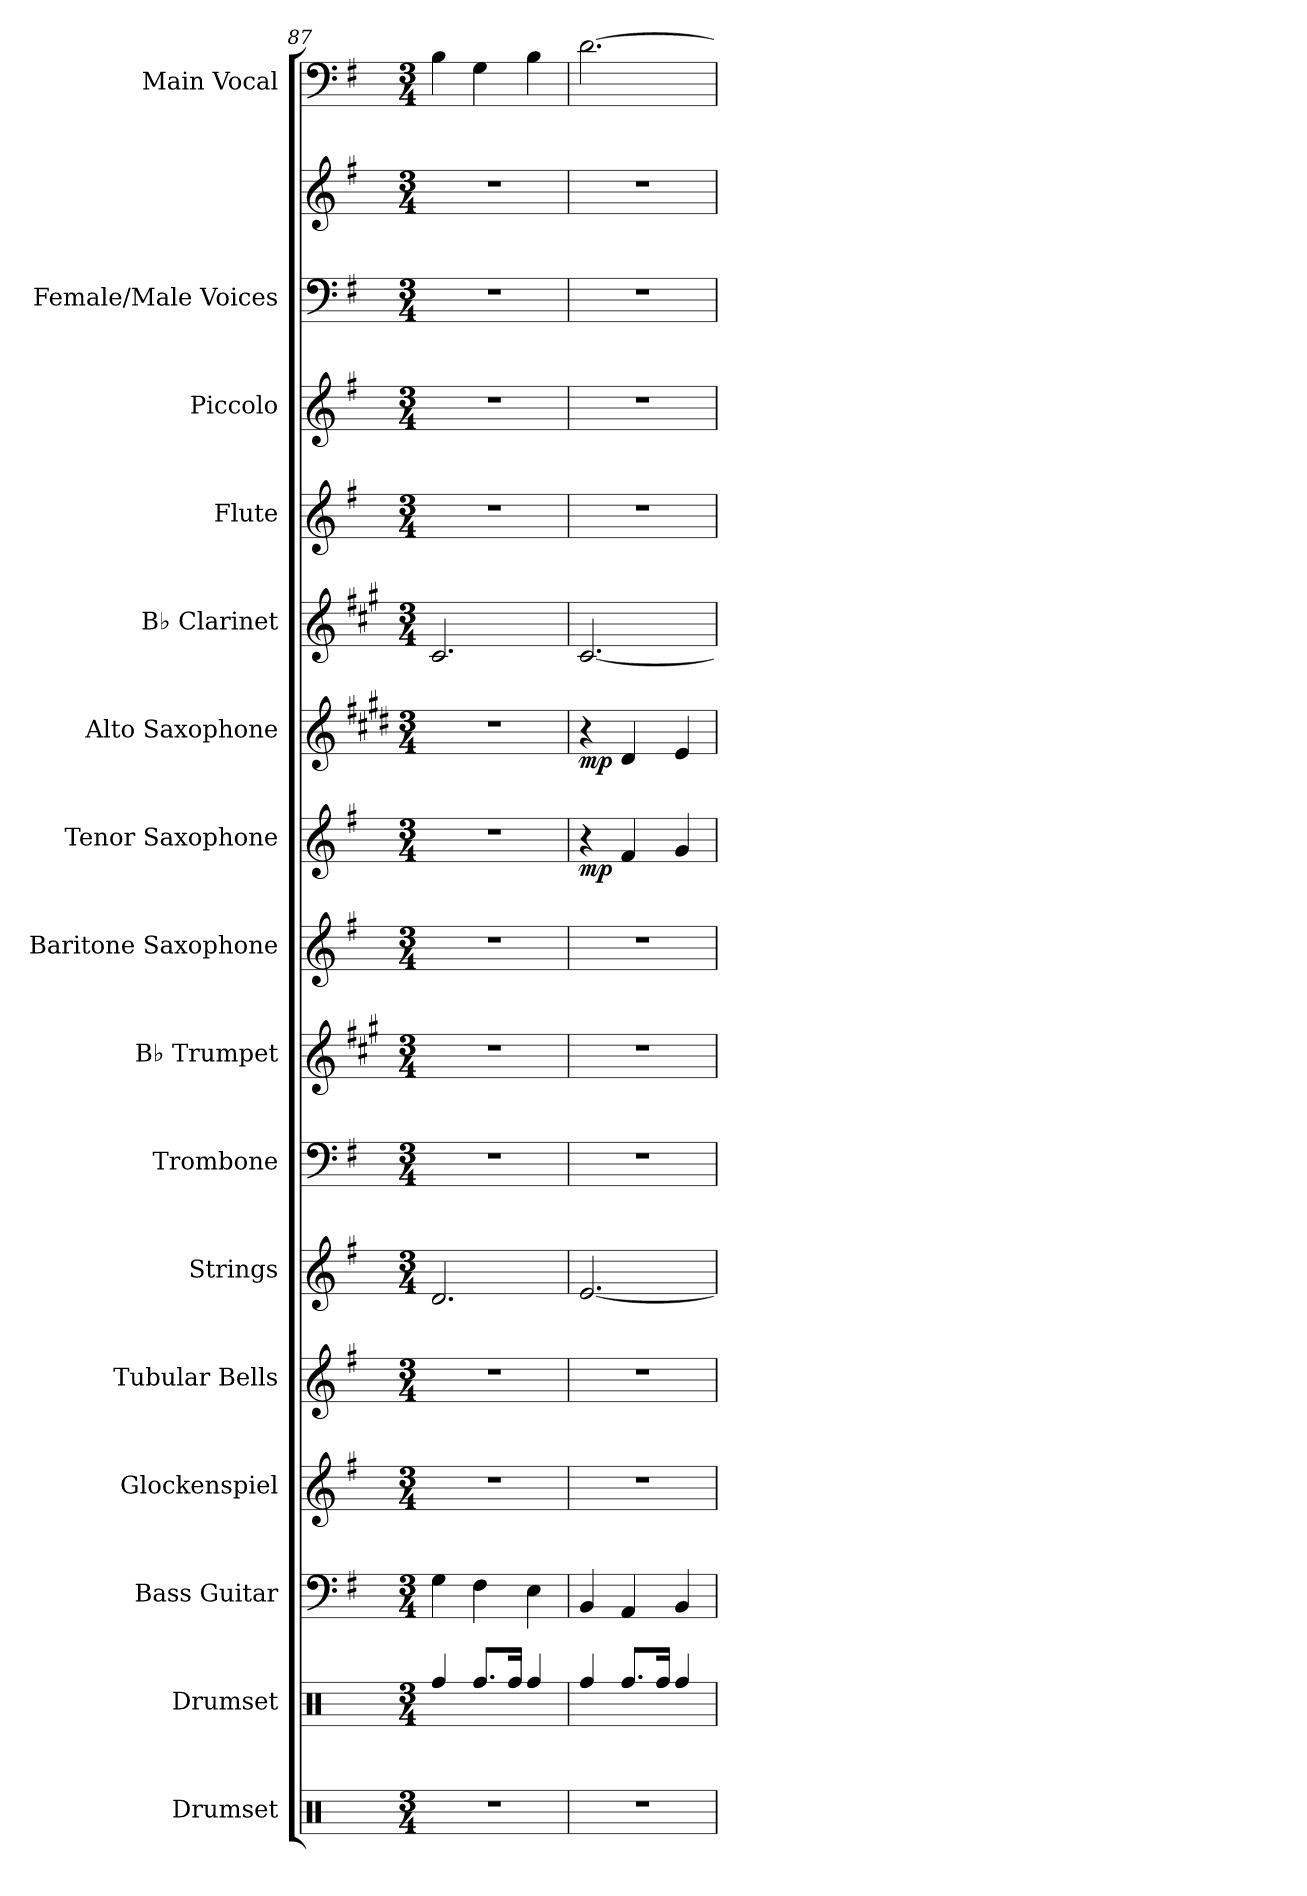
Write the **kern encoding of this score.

**kern	**kern	**kern	**kern	**kern	**kern	**kern	**kern	**kern	**kern	**dynam	**kern	**dynam	**kern	**kern	**kern	**kern	**kern	**kern
*part16	*part15	*part14	*part13	*part12	*part11	*part10	*part9	*part8	*part7	*part7	*part6	*part6	*part5	*part4	*part3	*part2	*part2	*part1
*staff17	*staff16	*staff15	*staff14	*staff13	*staff12	*staff11	*staff10	*staff9	*staff8	*staff8	*staff7	*staff7	*staff6	*staff5	*staff4	*staff3	*staff2	*staff1
*I"Drumset	*I"Drumset	*I"Bass Guitar	*I"Glockenspiel	*I"Tubular Bells	*I"Strings	*I"Trombone	*I"B♭ Trumpet	*I"Baritone Saxophone	*I"Tenor Saxophone	*	*I"Alto Saxophone	*	*I"B♭ Clarinet	*I"Flute	*I"Piccolo	*I"Female/Male Voices	*	*I"Main Vocal
*I'Drs.	*I'Drs.	*I'B. Guit.	*I'Glk.	*I'Tu. Be.	*I'St.	*I'Tbn.	*I'B♭ Tpt.	*I'Bar. Sax.	*I'T. Sax.	*	*I'A. Sax.	*	*I'B♭ Cl.	*I'Fl.	*I'Picc.	*I'Voices	*	*I'Main Vcl.
*clefX	*clefX	*clefF4	*clefG2	*clefG2	*clefG2	*clefF4	*clefG2	*clefG2	*clefG2	*	*clefG2	*	*clefG2	*clefG2	*clefG2	*clefF4	*clefG2	*clefF4
*	*	*ITrd7c12	*ITrd-14c-24	*	*	*	*ITrd1c2	*ITrd12c21	*ITrd8c14	*	*ITrd5c9	*	*ITrd1c2	*	*ITrd-7c-12	*	*	*
*k[]	*k[]	*k[f#]	*k[f#]	*k[f#]	*k[f#]	*k[f#]	*k[f#]	*k[f#]	*k[f#]	*	*k[f#]	*	*k[f#]	*k[f#]	*k[f#]	*k[f#]	*k[f#]	*k[f#]
*M3/4	*M3/4	*M3/4	*M3/4	*M3/4	*M3/4	*M3/4	*M3/4	*M3/4	*M3/4	*	*M3/4	*	*M3/4	*M3/4	*M3/4	*M3/4	*M3/4	*M3/4
=87	=87	=87	=87	=87	=87	=87	=87	=87	=87	=87	=87	=87	=87	=87	=87	=87	=87	=87
2.r	4Rff/	4GG\	2.r	2.r	2.d/	2.r	2.r	2.r	2.r	.	2.r	.	2.B/	2.r	2.r	2.r	2.r	4B\
.	8.Rff/L	4FF#\	.	.	.	.	.	.	.	.	.	.	.	.	.	.	.	4G\
.	16Rff/Jk	.	.	.	.	.	.	.	.	.	.	.	.	.	.	.	.	.
.	4Rff/	4EE\	.	.	.	.	.	.	.	.	.	.	.	.	.	.	.	4B\
=88	=88	=88	=88	=88	=88	=88	=88	=88	=88	=88	=88	=88	=88	=88	=88	=88	=88	=88
!	!	!	!	!	!	!	!	!	!	!LO:DY:b	!	!LO:DY:b	!	!	!	!	!	!
2.r	4Rff/	4BBB/	2.r	2.r	[2.e/	2.r	2.r	2.r	4r	mp	4r	mp	[2.B/	2.r	2.r	2.r	2.r	[2.d\
.	8.Rff/L	4AAA/	.	.	.	.	.	.	4F#/	.	4F#/	.	.	.	.	.	.	.
.	16Rff/Jk	.	.	.	.	.	.	.	.	.	.	.	.	.	.	.	.	.
.	4Rff/	4BBB/	.	.	.	.	.	.	4G/	.	4G/	.	.	.	.	.	.	.
=	=	=	=	=	=	=	=	=	=	=	=	=	=	=	=	=	=	=
*-	*-	*-	*-	*-	*-	*-	*-	*-	*-	*-	*-	*-	*-	*-	*-	*-	*-	*-
